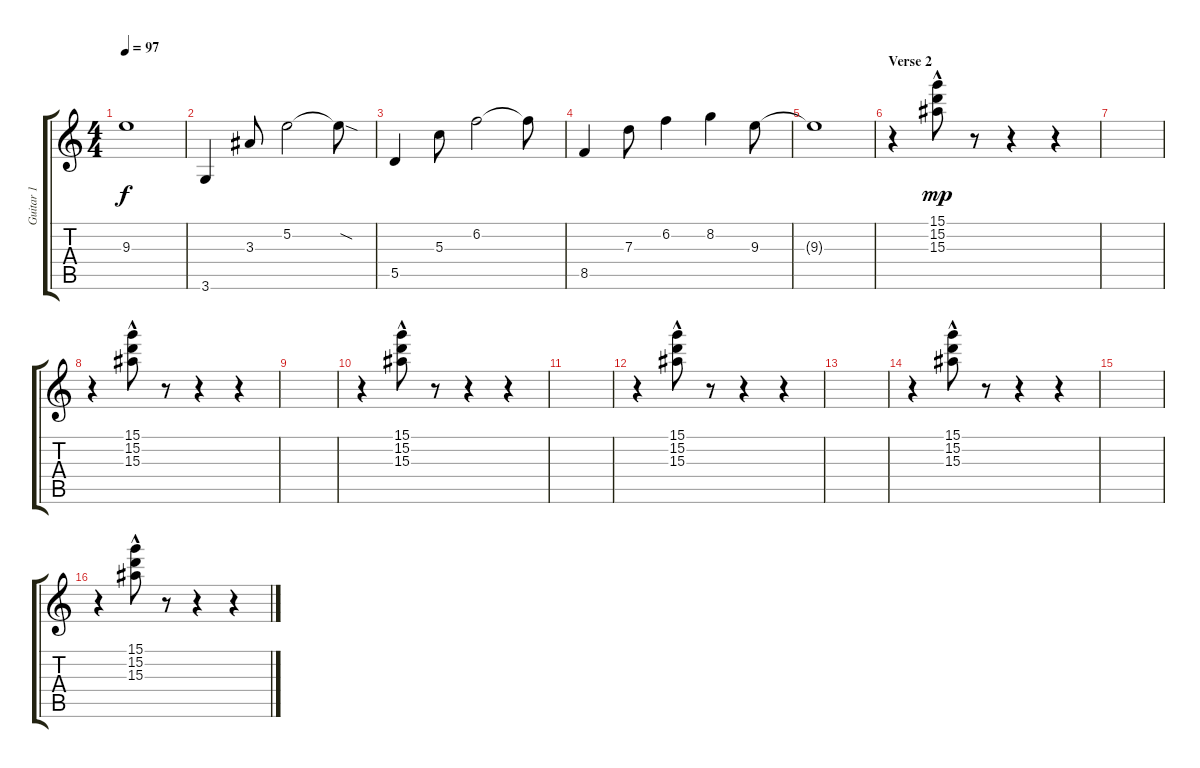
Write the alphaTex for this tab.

\track ("Guitar 1" "Guitar 1") {instrument distortionguitar}
\staff {score tabs}
\tuning (E4 B3 G3 D3 A2 E2) {hide}
\ts (4 4)
\tempo 97
\clef g2
\ks c
9.3{t}.1{dy f volume 4} |
3.6.4{volume 11} 3.3.8 5.2.2{volume 7} 5.2{sod t}.8 |
5.5.4{volume 11} 5.3.8 6.2.2{volume 7} 6.2{t}.8 |
8.5.4{volume 11} 7.3.8 6.2.4 8.2.4 9.3.8 |
9.3{t}.1{volume 4} |
\section ("" "Verse 2")
r.4{volume 11} (15.1 15.2{hac} 15.3{hac}).8{dy mp volume 6} r.8 r.4 r.4 |
|
r.4{volume 11} (15.1 15.2{hac} 15.3{hac}).8{volume 6} r.8 r.4 r.4 |
|
r.4{volume 11} (15.1 15.2{hac} 15.3{hac}).8{volume 6} r.8 r.4 r.4 |
|
r.4{volume 11} (15.1 15.2{hac} 15.3{hac}).8{volume 6} r.8 r.4 r.4 |
|
r.4{volume 11} (15.1 15.2{hac} 15.3{hac}).8{volume 6} r.8 r.4 r.4 |
|
r.4{volume 11} (15.1 15.2{hac} 15.3{hac}).8{volume 6} r.8 r.4 r.4
